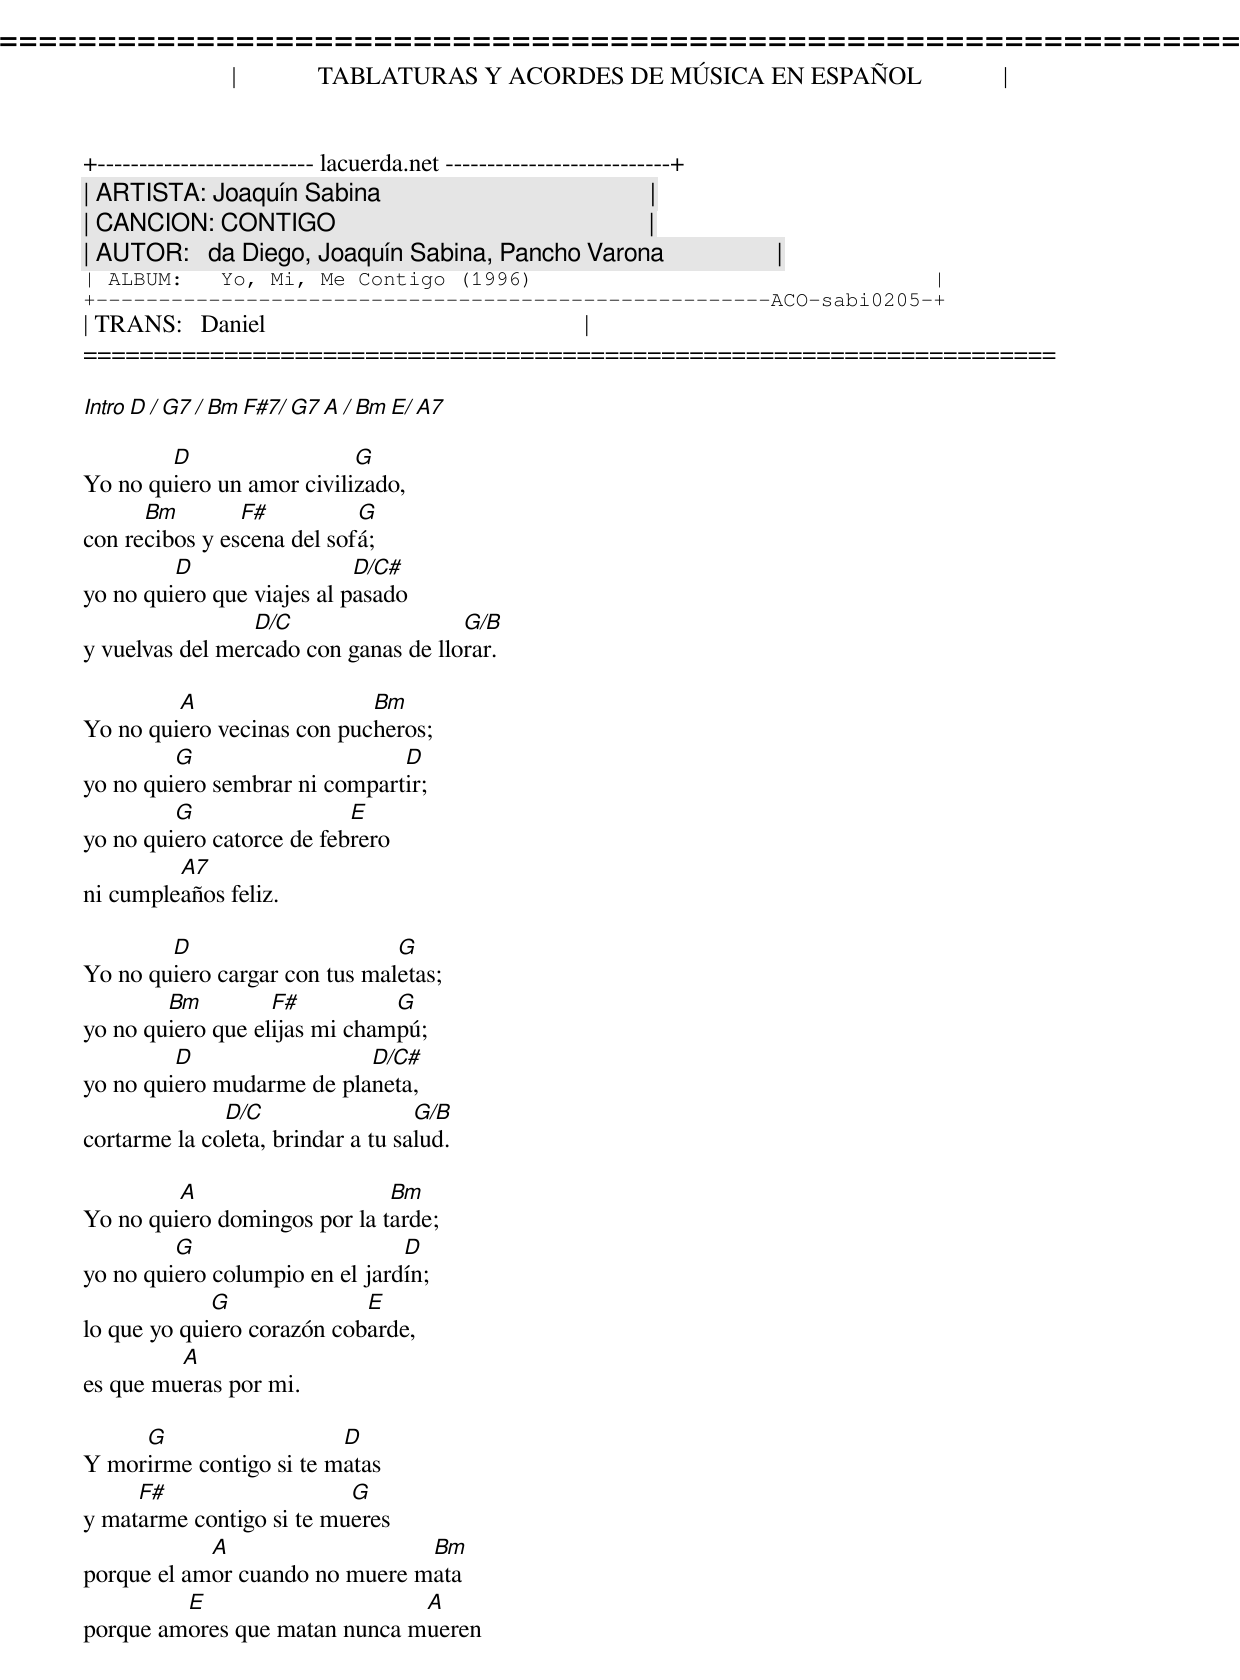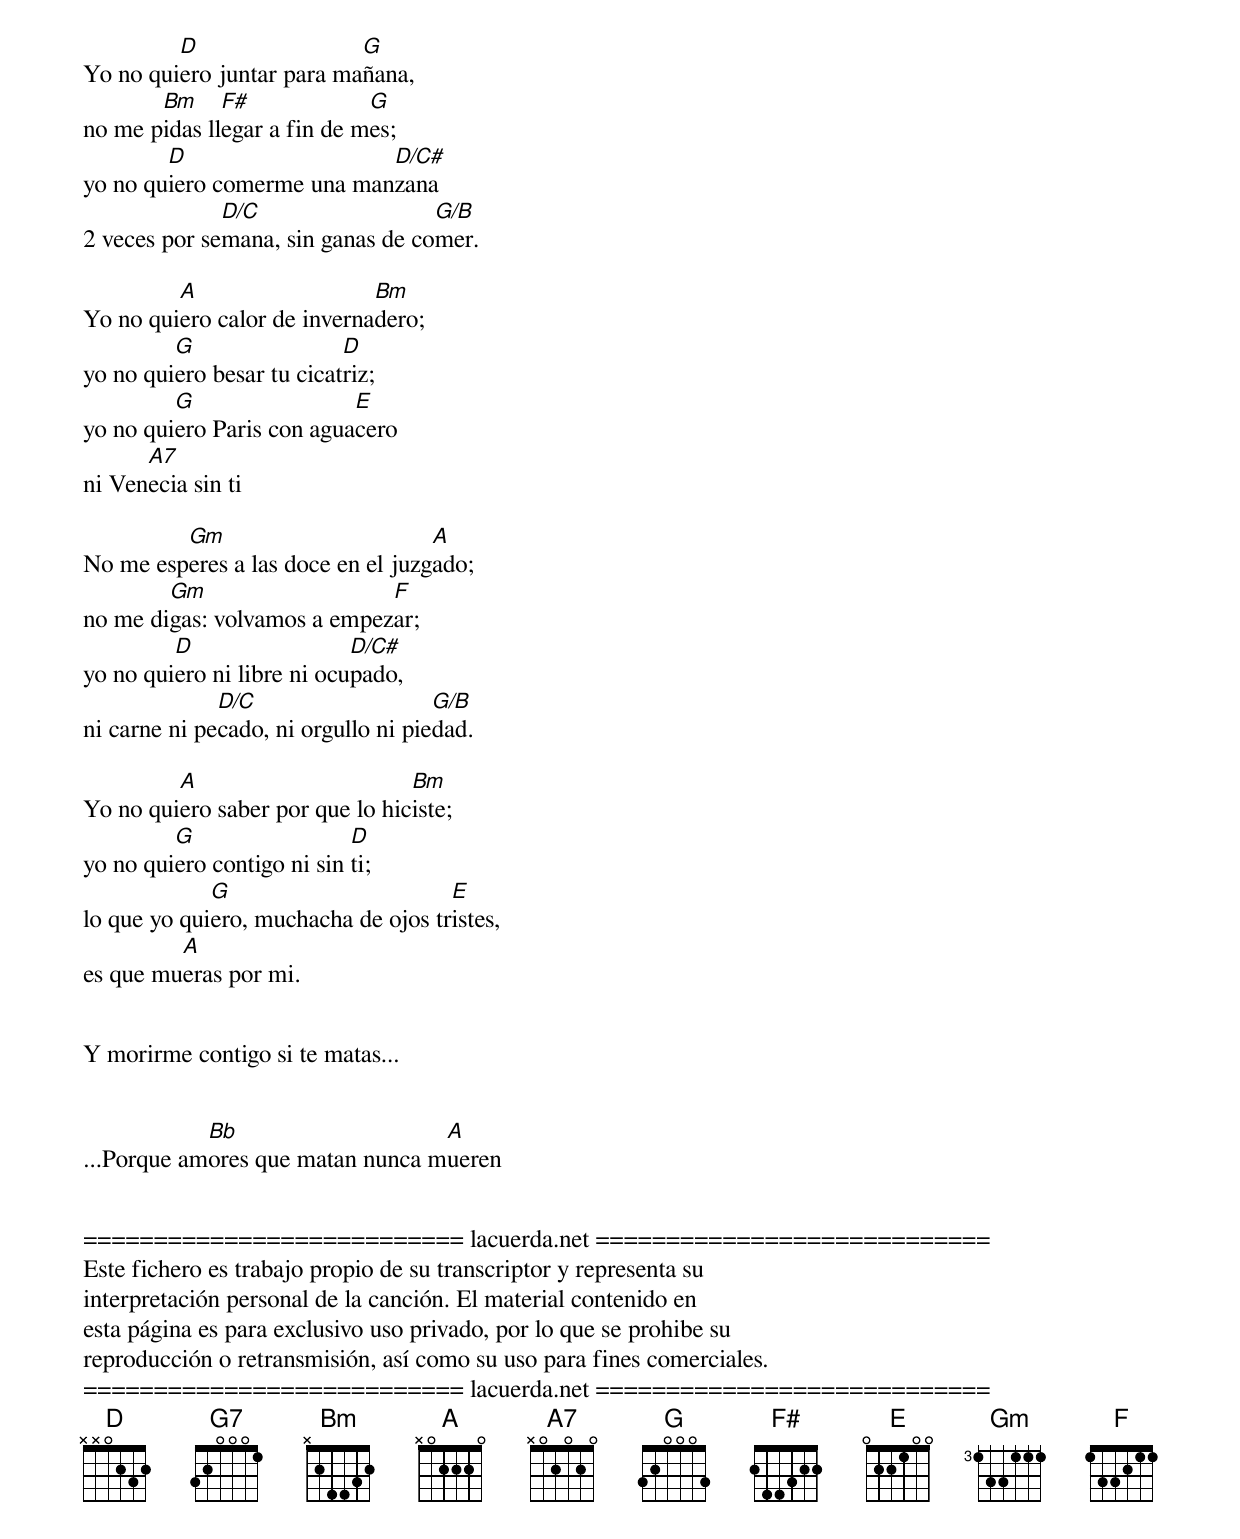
=====================================================================
|             TABLATURAS Y ACORDES DE MÚSICA EN ESPAÑOL             |
+-------------------------- lacuerda.net ---------------------------+
| ARTISTA: Joaquín Sabina                                           |
| CANCION: CONTIGO                                                  |
| AUTOR:   da Diego, Joaquín Sabina, Pancho Varona                  |
| ALBUM:   Yo, Mi, Me Contigo (1996)                                |
+------------------------------------------------------ACO-sabi0205-+
| TRANS:   Daniel                                                   |
=====================================================================

Intro D / G7  / Bm F#7/ G7  A / Bm E/ A7

        D                  G
Yo no quiero un amor civilizado,
      Bm        F#          G
con recibos y escena del sofá;
         D                  D/C#
yo no quiero que viajes al pasado
                 D/C                  G/B
y vuelvas del mercado con ganas de llorar.

         A                  Bm
Yo no quiero vecinas con pucheros;
         G                     D
yo no quiero sembrar ni compartir;
         G                 E
yo no quiero catorce de febrero
         A7
ni cumpleaños feliz.

        D                      G
Yo no quiero cargar con tus maletas;
        Bm         F#          G
yo no quiero que elijas mi champú;
         D                 D/C#
yo no quiero mudarme de planeta,
              D/C                  G/B
cortarme la coleta, brindar a tu salud.

         A                    Bm
Yo no quiero domingos por la tarde;
         G                      D
yo no quiero columpio en el jardín;
             G              E
lo que yo quiero corazón cobarde,
         A
es que mueras por mi.

     G                   D
Y morirme contigo si te matas
     F#                   G
y matarme contigo si te mueres
            A                   Bm
porque el amor cuando no muere mata
         E                     A
porque amores que matan nunca mueren

         D                 G
Yo no quiero juntar para mañana,
       Bm     F#             G
no me pidas llegar a fin de mes;
        D                   D/C#
yo no quiero comerme una manzana
              D/C                  G/B
2 veces por semana, sin ganas de comer.

         A                   Bm
Yo no quiero calor de invernadero;
         G                 D
yo no quiero besar tu cicatriz;
         G                 E
yo no quiero Paris con aguacero
      A7
ni Venecia sin ti

         Gm                        A
No me esperes a las doce en el juzgado;
        Gm                   F
no me digas: volvamos a empezar;
         D                  D/C#
yo no quiero ni libre ni ocupado,
              D/C                    G/B
ni carne ni pecado, ni orgullo ni piedad.

         A                       Bm
Yo no quiero saber por que lo hiciste;
         G                  D
yo no quiero contigo ni sin ti;
             G                       E
lo que yo quiero, muchacha de ojos tristes,
         A
es que mueras por mi.


Y morirme contigo si te matas...


            Bb                    A
...Porque amores que matan nunca mueren


=========================== lacuerda.net ============================
Este fichero es trabajo propio de su transcriptor y representa su
interpretación personal de la canción. El material contenido en
esta página es para exclusivo uso privado, por lo que se prohibe su
reproducción o retransmisión, así como su uso para fines comerciales.
=========================== lacuerda.net ============================
